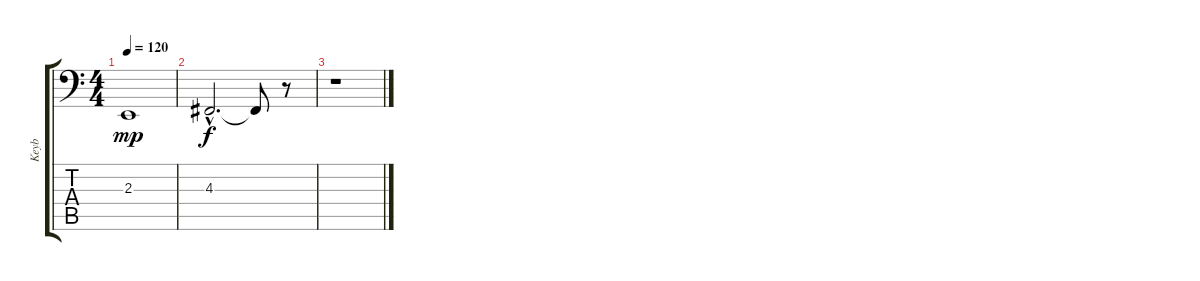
\track ("Keyb" "Keyb") {instrument synthstrings1}
\staff {score tabs}
\tuning (C3 G2 D2 A1 E1 B0) {hide}
\ts (4 4)
\tempo 120
\clef f4
\ks c
2.3.1{dy mp} |
4.3{hac}.2{d dy f} 4.3{t}.8 r.8 |
r.1
